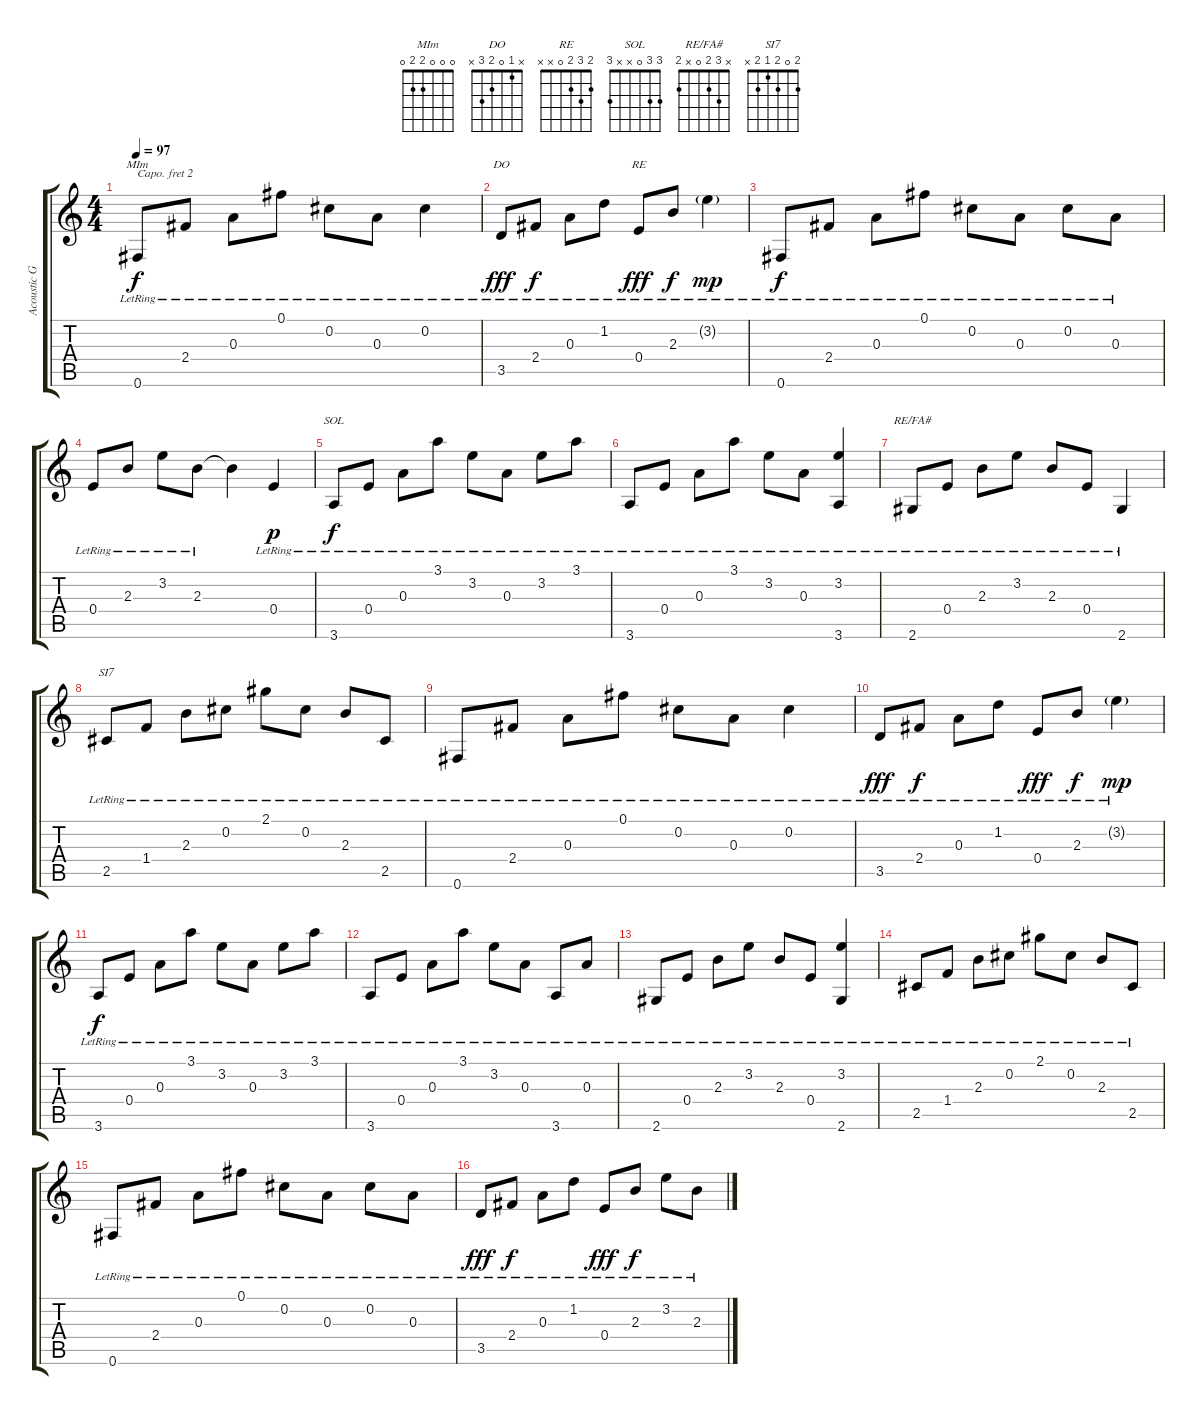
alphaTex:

\track ("Acoustic Guitar" "Acoustic G") {instrument acousticguitarnylon}
\staff {score tabs}
\capo 2
\tuning (E4 B3 G3 D3 A2 E2) {hide}
\chord ("MIm" 0 0 0 2 2 0)
\chord ("DO" x 1 0 2 3 x)
\chord ("RE" 2 3 2 0 x x)
\chord ("SOL" 3 3 0 x x 3)
\chord ("RE/FA#" x 3 2 0 x 2)
\chord ("SI7" 2 0 2 1 2 x)
\ts (4 4)
\tempo 97
\clef g2
\ks c
0.6{lr}.8{ch "MIm" dy f} 2.4{lr}.8 0.3{lr}.8 0.1{lr}.8 0.2{lr}.8 0.3{lr}.8 0.2{lr}.4 |
3.5{lr}.8{ch "DO" dy fff} 2.4{lr}.8{dy f} 0.3{lr}.8 1.2{lr}.8 0.4{lr}.8{ch "RE" dy fff} 2.3{lr}.8{dy f} 3.2{g lr}.4{dy mp} |
0.6{lr}.8{dy f} 2.4{lr}.8 0.3{lr}.8 0.1{lr}.8 0.2{lr}.8 0.3{lr}.8 0.2{lr}.8 0.3{lr}.8 |
0.4{lr}.8 2.3{lr}.8 3.2{lr}.8 2.3{lr}.8 2.3{t}.4 0.4{lr}.4{dy p} |
3.6{lr}.8{ch "SOL" dy f} 0.4{lr}.8 0.3{lr}.8 3.1{lr}.8 3.2{lr}.8 0.3{lr}.8 3.2{lr}.8 3.1{lr}.8 |
3.6{lr}.8 0.4{lr}.8 0.3{lr}.8 3.1{lr}.8 3.2{lr}.8 0.3{lr}.8 (3.2{lr} 3.6{lr}).4 |
2.6{lr}.8{ch "RE/FA#"} 0.4{lr}.8 2.3{lr}.8 3.2{lr}.8 2.3{lr}.8 0.4{lr}.8 2.6{lr}.4 |
2.5{lr}.8{ch "SI7"} 1.4{lr}.8 2.3{lr}.8 0.2{lr}.8 2.1{lr}.8 0.2{lr}.8 2.3{lr}.8 2.5{lr}.8 |
0.6{lr}.8 2.4{lr}.8 0.3{lr}.8 0.1{lr}.8 0.2{lr}.8 0.3{lr}.8 0.2{lr}.4 |
3.5{lr}.8{dy fff} 2.4{lr}.8{dy f} 0.3{lr}.8 1.2{lr}.8 0.4{lr}.8{dy fff} 2.3{lr}.8{dy f} 3.2{g lr}.4{dy mp} |
3.6{lr}.8{dy f} 0.4{lr}.8 0.3{lr}.8 3.1{lr}.8 3.2{lr}.8 0.3{lr}.8 3.2{lr}.8 3.1{lr}.8 |
3.6{lr}.8 0.4{lr}.8 0.3{lr}.8 3.1{lr}.8 3.2{lr}.8 0.3{lr}.8 3.6{lr}.8 0.3{lr}.8 |
2.6{lr}.8 0.4{lr}.8 2.3{lr}.8 3.2{lr}.8 2.3{lr}.8 0.4{lr}.8 (3.2{lr} 2.6{lr}).4 |
2.5{lr}.8 1.4{lr}.8 2.3{lr}.8 0.2{lr}.8 2.1{lr}.8 0.2{lr}.8 2.3{lr}.8 2.5{lr}.8 |
0.6{lr}.8 2.4{lr}.8 0.3{lr}.8 0.1{lr}.8 0.2{lr}.8 0.3{lr}.8 0.2{lr}.8 0.3{lr}.8 |
3.5{lr}.8{dy fff} 2.4{lr}.8{dy f} 0.3{lr}.8 1.2{lr}.8 0.4{lr}.8{dy fff} 2.3{lr}.8{dy f} 3.2{lr}.8 2.3{lr}.8
